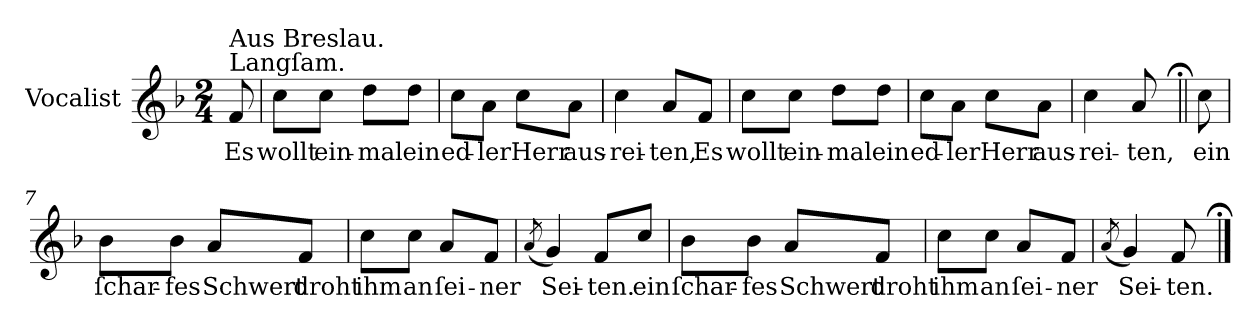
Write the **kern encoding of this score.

**kern	**text
*part1	*part1
*staff1	*staff1
*I"Vocalist	*
*k[b-]	*
*F:	*
*M2/4	*
=	=
!LO:TX:a:t=Langſam.	!
!LO:TX:a:t=Aus Breslau.	!
8f	Es
=1	=1
8ccL	wollt
8ccJ	ein-
8ddL	-mal
8ddJ	ein
=2	=2
8ccL	ed-
8aJ	-ler
8ccL	Herr
8aJ	aus-
=3	=3
4cc	-rei-
8aL	-ten,
8fJ	Es
=4	=4
8ccL	wollt
8ccJ	ein-
8ddL	-mal
8ddJ	ein
=5	=5
8ccL	ed-
8aJ	-ler
8ccL	Herr
8aJ	aus-
=6	=6
4cc	-rei-
8a	-ten,
=||;	=||;
8cc	ein
=7	=7
8b-L	ſchar-
8b-J	-fes
8aL	Schwert
8fJ	droht
=8	=8
8ccL	ihm
8ccJ	an
8aL	ſei-
8fJ	-ner
=9	=9
(8qa	.
4g)	Sei-
8fL	-ten.
8ccJ	ein
=10	=10
8b-L	ſchar-
8b-J	-fes
8aL	Schwert
8fJ	droht
=11	=11
8ccL	ihm
8ccJ	an
8aL	ſei-
8fJ	-ner
=12	=12
(8qa	.
4g)	Sei-
8f	-ten.
==;	==;
*-	*-
